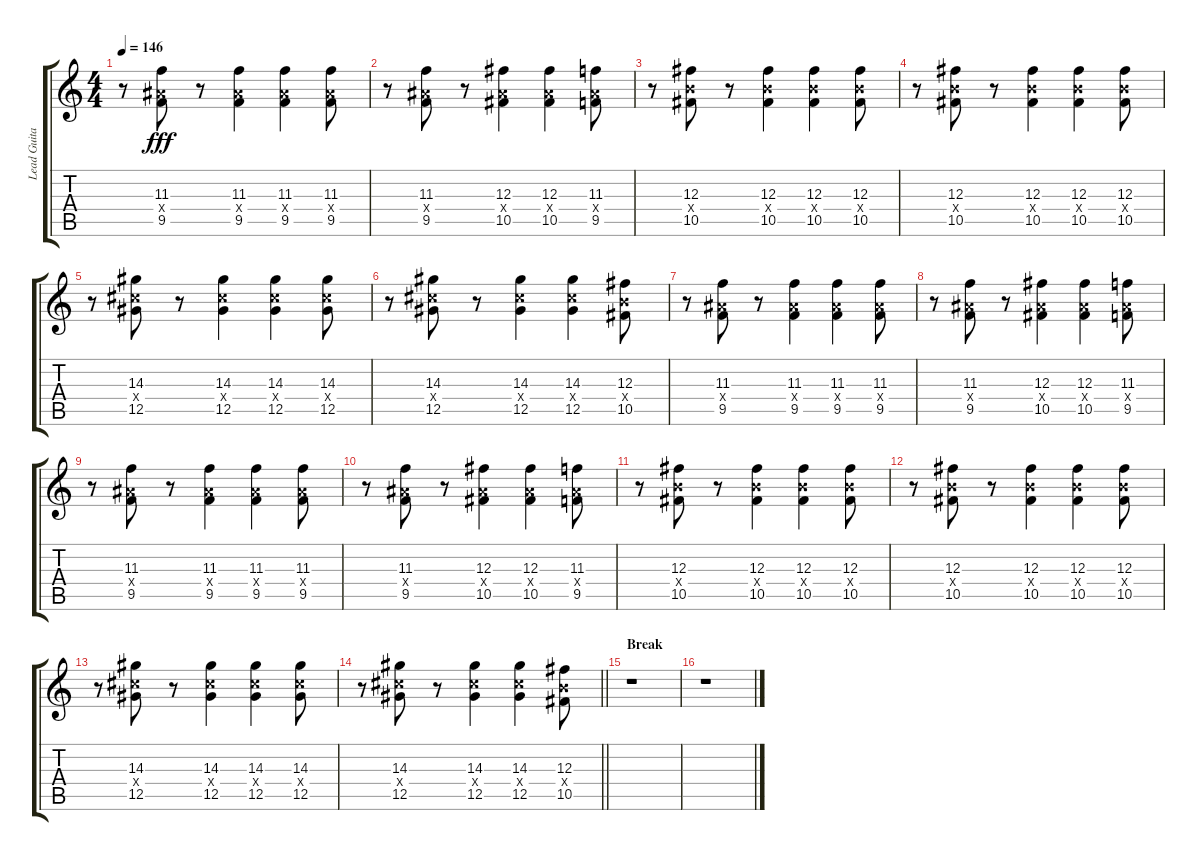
\track ("Lead Guitar" "Lead Guita") {instrument electricguitarclean}
\staff {score tabs}
\tuning (Eb4 Bb3 Gb3 Db3 Ab2 Db2) {hide}
\ts (4 4)
\tempo 146
\clef g2
\ks c
r.8{dy fff} (11.3 9.4{x} 9.5).8 r.8 (11.3 9.4{x} 9.5).4 (11.3 9.4{x} 9.5).4 (11.3 9.4{x} 9.5).8 |
r.8 (11.3 9.4{x} 9.5).8 r.8 (12.3 9.4{x} 10.5).4 (12.3 9.4{x} 10.5).4 (11.3 9.4{x} 9.5).8 |
r.8 (12.3 10.4{x} 10.5).8 r.8 (12.3 10.4{x} 10.5).4 (12.3 10.4{x} 10.5).4 (12.3 10.4{x} 10.5).8 |
r.8 (12.3 10.4{x} 10.5).8 r.8 (12.3 10.4{x} 10.5).4 (12.3 10.4{x} 10.5).4 (12.3 10.4{x} 10.5).8 |
r.8 (14.3 12.4{x} 12.5).8 r.8 (14.3 12.4{x} 12.5).4 (14.3 12.4{x} 12.5).4 (14.3 12.4{x} 12.5).8 |
r.8 (14.3 12.4{x} 12.5).8 r.8 (14.3 12.4{x} 12.5).4 (14.3 12.4{x} 12.5).4 (12.3 10.4{x} 10.5).8 |
r.8 (11.3 9.4{x} 9.5).8 r.8 (11.3 9.4{x} 9.5).4 (11.3 9.4{x} 9.5).4 (11.3 9.4{x} 9.5).8 |
r.8 (11.3 9.4{x} 9.5).8 r.8 (12.3 9.4{x} 10.5).4 (12.3 9.4{x} 10.5).4 (11.3 9.4{x} 9.5).8 |
r.8 (11.3 9.4{x} 9.5).8 r.8 (11.3 9.4{x} 9.5).4 (11.3 9.4{x} 9.5).4 (11.3 9.4{x} 9.5).8 |
r.8 (11.3 9.4{x} 9.5).8 r.8 (12.3 9.4{x} 10.5).4 (12.3 9.4{x} 10.5).4 (11.3 9.4{x} 9.5).8 |
r.8 (12.3 10.4{x} 10.5).8 r.8 (12.3 10.4{x} 10.5).4 (12.3 10.4{x} 10.5).4 (12.3 10.4{x} 10.5).8 |
r.8 (12.3 10.4{x} 10.5).8 r.8 (12.3 10.4{x} 10.5).4 (12.3 10.4{x} 10.5).4 (12.3 10.4{x} 10.5).8 |
r.8 (14.3 12.4{x} 12.5).8 r.8 (14.3 12.4{x} 12.5).4 (14.3 12.4{x} 12.5).4 (14.3 12.4{x} 12.5).8 |
\barLineRight lightlight
r.8 (14.3 12.4{x} 12.5).8 r.8 (14.3 12.4{x} 12.5).4 (14.3 12.4{x} 12.5).4 (12.3 10.4{x} 10.5).8 |
\section ("" "Break")
r.1{volume 4} |
r.1
